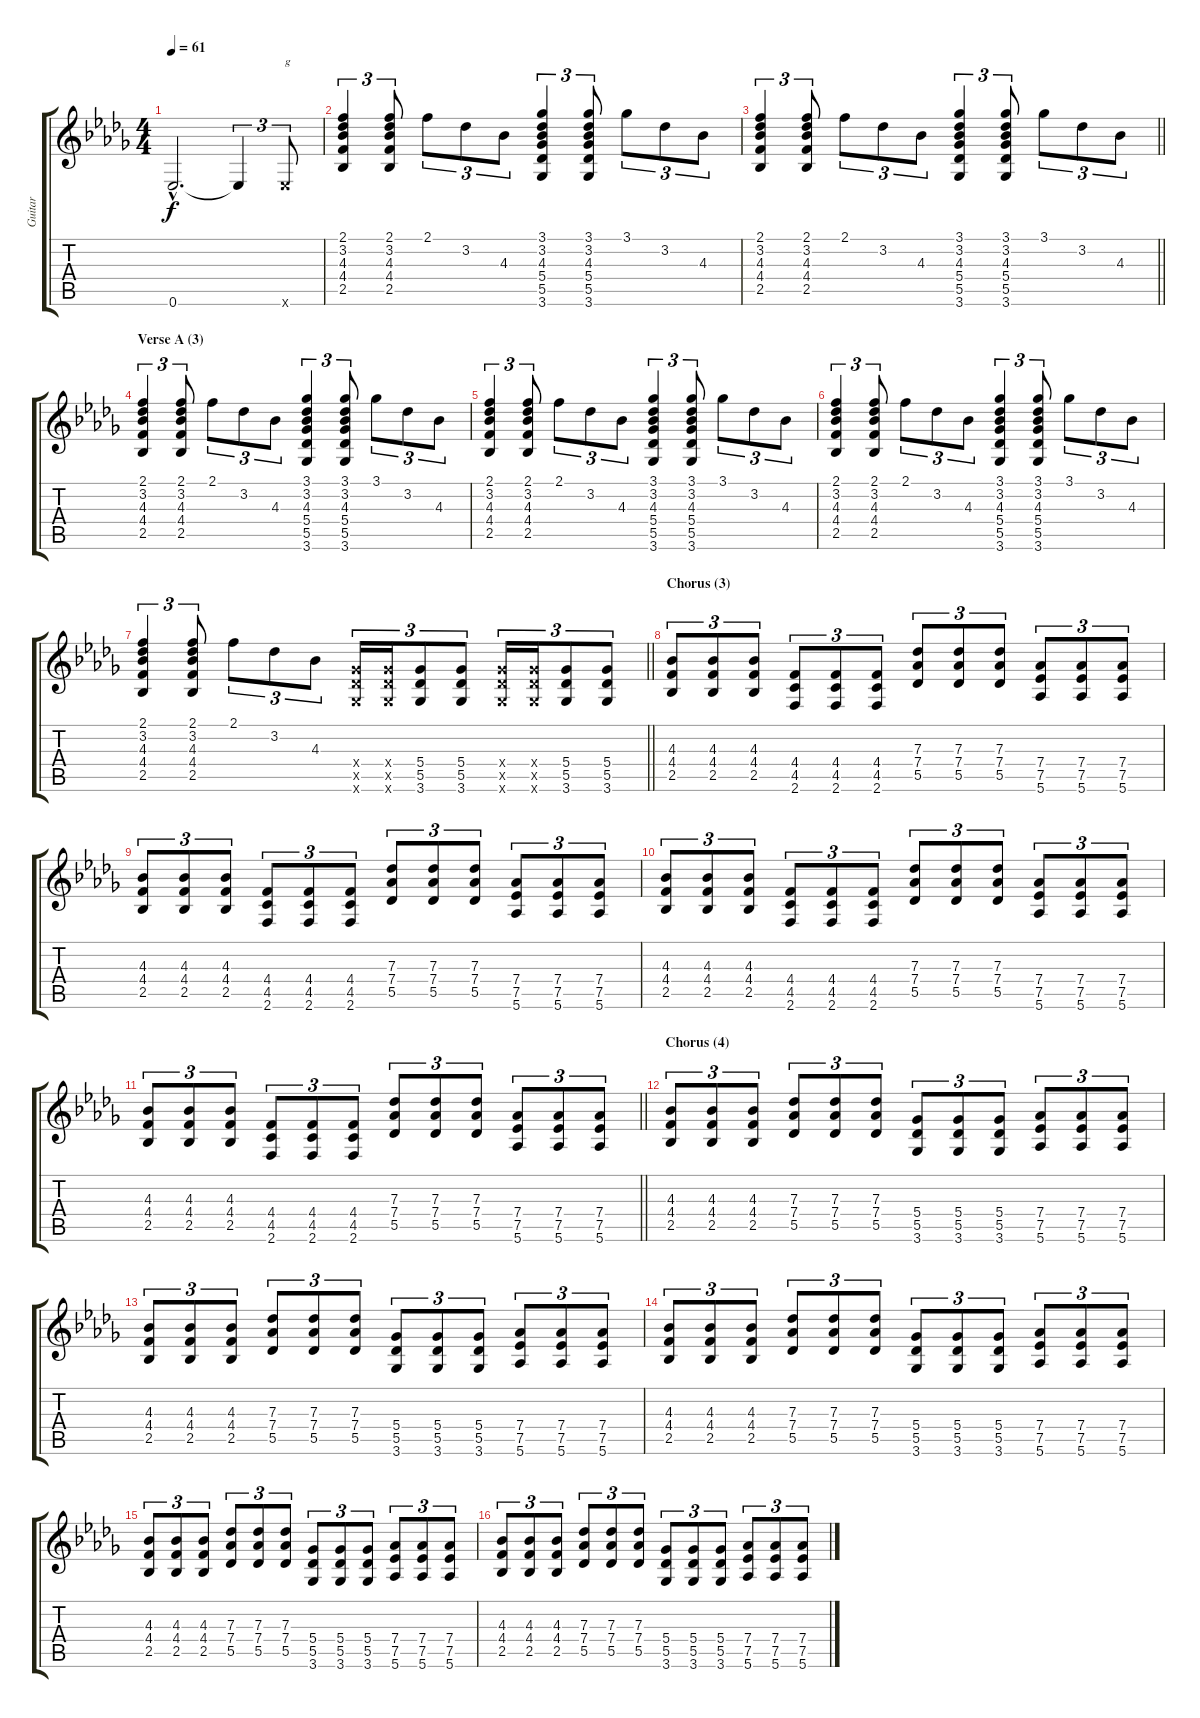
\track ("Guitar" "Guitar") {instrument electricguitarjazz}
\staff {score tabs}
\tuning (Eb4 Bb3 Gb3 Db3 Ab2 Eb2) {hide}
\ts (4 4)
\tempo 61
\clef g2
\ks bbminor
0.6{hac t}.2{d dy f} 0.6{t}.4{tu (3 2)} 0.6{x}.8{tu (3 2) txt "g"} |
(2.1 3.2 4.3 4.4 2.5).4{tu (3 2) instrument electricguitarjazz} (2.1 3.2 4.3 4.4 2.5).8{tu (3 2)} 2.1.8{tu (3 2)} 3.2.8{tu (3 2)} 4.3.8{tu (3 2)} (3.1 3.2 4.3 5.4 5.5 3.6).4{tu (3 2)} (3.1 3.2 4.3 5.4 5.5 3.6).8{tu (3 2)} 3.1.8{tu (3 2)} 3.2.8{tu (3 2)} 4.3.8{tu (3 2)} |
\barLineRight lightlight
(2.1 3.2 4.3 4.4 2.5).4{tu (3 2)} (2.1 3.2 4.3 4.4 2.5).8{tu (3 2)} 2.1.8{tu (3 2)} 3.2.8{tu (3 2)} 4.3.8{tu (3 2)} (3.1 3.2 4.3 5.4 5.5 3.6).4{tu (3 2)} (3.1 3.2 4.3 5.4 5.5 3.6).8{tu (3 2)} 3.1.8{tu (3 2)} 3.2.8{tu (3 2)} 4.3.8{tu (3 2)} |
\section ("" "Verse A (3)")
(2.1 3.2 4.3 4.4 2.5).4{tu (3 2)} (2.1 3.2 4.3 4.4 2.5).8{tu (3 2)} 2.1.8{tu (3 2)} 3.2.8{tu (3 2)} 4.3.8{tu (3 2)} (3.1 3.2 4.3 5.4 5.5 3.6).4{tu (3 2)} (3.1 3.2 4.3 5.4 5.5 3.6).8{tu (3 2)} 3.1.8{tu (3 2)} 3.2.8{tu (3 2)} 4.3.8{tu (3 2)} |
(2.1 3.2 4.3 4.4 2.5).4{tu (3 2)} (2.1 3.2 4.3 4.4 2.5).8{tu (3 2)} 2.1.8{tu (3 2)} 3.2.8{tu (3 2)} 4.3.8{tu (3 2)} (3.1 3.2 4.3 5.4 5.5 3.6).4{tu (3 2)} (3.1 3.2 4.3 5.4 5.5 3.6).8{tu (3 2)} 3.1.8{tu (3 2)} 3.2.8{tu (3 2)} 4.3.8{tu (3 2)} |
(2.1 3.2 4.3 4.4 2.5).4{tu (3 2)} (2.1 3.2 4.3 4.4 2.5).8{tu (3 2)} 2.1.8{tu (3 2)} 3.2.8{tu (3 2)} 4.3.8{tu (3 2)} (3.1 3.2 4.3 5.4 5.5 3.6).4{tu (3 2)} (3.1 3.2 4.3 5.4 5.5 3.6).8{tu (3 2)} 3.1.8{tu (3 2)} 3.2.8{tu (3 2)} 4.3.8{tu (3 2)} |
\barLineRight lightlight
(2.1 3.2 4.3 4.4 2.5).4{tu (3 2)} (2.1 3.2 4.3 4.4 2.5).8{tu (3 2)} 2.1.8{tu (3 2)} 3.2.8{tu (3 2)} 4.3.8{tu (3 2)} (5.4{x} 5.5{x} 3.6{x}).16{tu (3 2) instrument distortionguitar} (5.4{x} 5.5{x} 3.6{x}).16{tu (3 2)} (5.4 5.5 3.6).8{tu (3 2)} (5.4 5.5 3.6).8{tu (3 2)} (5.4{x} 5.5{x} 3.6{x}).16{tu (3 2)} (5.4{x} 5.5{x} 3.6{x}).16{tu (3 2)} (5.4 5.5 3.6).8{tu (3 2)} (5.4 5.5 3.6).8{tu (3 2)} |
\section ("" "Chorus (3)")
(4.3 4.4 2.5).8{tu (3 2)} (4.3 4.4 2.5).8{tu (3 2)} (4.3 4.4 2.5).8{tu (3 2)} (4.4 4.5 2.6).8{tu (3 2)} (4.4 4.5 2.6).8{tu (3 2)} (4.4 4.5 2.6).8{tu (3 2)} (7.3 7.4 5.5).8{tu (3 2)} (7.3 7.4 5.5).8{tu (3 2)} (7.3 7.4 5.5).8{tu (3 2)} (7.4 7.5 5.6).8{tu (3 2)} (7.4 7.5 5.6).8{tu (3 2)} (7.4 7.5 5.6).8{tu (3 2)} |
(4.3 4.4 2.5).8{tu (3 2)} (4.3 4.4 2.5).8{tu (3 2)} (4.3 4.4 2.5).8{tu (3 2)} (4.4 4.5 2.6).8{tu (3 2)} (4.4 4.5 2.6).8{tu (3 2)} (4.4 4.5 2.6).8{tu (3 2)} (7.3 7.4 5.5).8{tu (3 2)} (7.3 7.4 5.5).8{tu (3 2)} (7.3 7.4 5.5).8{tu (3 2)} (7.4 7.5 5.6).8{tu (3 2)} (7.4 7.5 5.6).8{tu (3 2)} (7.4 7.5 5.6).8{tu (3 2)} |
(4.3 4.4 2.5).8{tu (3 2)} (4.3 4.4 2.5).8{tu (3 2)} (4.3 4.4 2.5).8{tu (3 2)} (4.4 4.5 2.6).8{tu (3 2)} (4.4 4.5 2.6).8{tu (3 2)} (4.4 4.5 2.6).8{tu (3 2)} (7.3 7.4 5.5).8{tu (3 2)} (7.3 7.4 5.5).8{tu (3 2)} (7.3 7.4 5.5).8{tu (3 2)} (7.4 7.5 5.6).8{tu (3 2)} (7.4 7.5 5.6).8{tu (3 2)} (7.4 7.5 5.6).8{tu (3 2)} |
\barLineRight lightlight
(4.3 4.4 2.5).8{tu (3 2)} (4.3 4.4 2.5).8{tu (3 2)} (4.3 4.4 2.5).8{tu (3 2)} (4.4 4.5 2.6).8{tu (3 2)} (4.4 4.5 2.6).8{tu (3 2)} (4.4 4.5 2.6).8{tu (3 2)} (7.3 7.4 5.5).8{tu (3 2)} (7.3 7.4 5.5).8{tu (3 2)} (7.3 7.4 5.5).8{tu (3 2)} (7.4 7.5 5.6).8{tu (3 2)} (7.4 7.5 5.6).8{tu (3 2)} (7.4 7.5 5.6).8{tu (3 2)} |
\section ("" "Chorus (4)")
(4.3 4.4 2.5).8{tu (3 2)} (4.3 4.4 2.5).8{tu (3 2)} (4.3 4.4 2.5).8{tu (3 2)} (7.3 7.4 5.5).8{tu (3 2)} (7.3 7.4 5.5).8{tu (3 2)} (7.3 7.4 5.5).8{tu (3 2)} (5.4 5.5 3.6).8{tu (3 2)} (5.4 5.5 3.6).8{tu (3 2)} (5.4 5.5 3.6).8{tu (3 2)} (7.4 7.5 5.6).8{tu (3 2)} (7.4 7.5 5.6).8{tu (3 2)} (7.4 7.5 5.6).8{tu (3 2)} |
(4.3 4.4 2.5).8{tu (3 2)} (4.3 4.4 2.5).8{tu (3 2)} (4.3 4.4 2.5).8{tu (3 2)} (7.3 7.4 5.5).8{tu (3 2)} (7.3 7.4 5.5).8{tu (3 2)} (7.3 7.4 5.5).8{tu (3 2)} (5.4 5.5 3.6).8{tu (3 2)} (5.4 5.5 3.6).8{tu (3 2)} (5.4 5.5 3.6).8{tu (3 2)} (7.4 7.5 5.6).8{tu (3 2)} (7.4 7.5 5.6).8{tu (3 2)} (7.4 7.5 5.6).8{tu (3 2)} |
(4.3 4.4 2.5).8{tu (3 2)} (4.3 4.4 2.5).8{tu (3 2)} (4.3 4.4 2.5).8{tu (3 2)} (7.3 7.4 5.5).8{tu (3 2)} (7.3 7.4 5.5).8{tu (3 2)} (7.3 7.4 5.5).8{tu (3 2)} (5.4 5.5 3.6).8{tu (3 2)} (5.4 5.5 3.6).8{tu (3 2)} (5.4 5.5 3.6).8{tu (3 2)} (7.4 7.5 5.6).8{tu (3 2)} (7.4 7.5 5.6).8{tu (3 2)} (7.4 7.5 5.6).8{tu (3 2)} |
(4.3 4.4 2.5).8{tu (3 2)} (4.3 4.4 2.5).8{tu (3 2)} (4.3 4.4 2.5).8{tu (3 2)} (7.3 7.4 5.5).8{tu (3 2)} (7.3 7.4 5.5).8{tu (3 2)} (7.3 7.4 5.5).8{tu (3 2)} (5.4 5.5 3.6).8{tu (3 2)} (5.4 5.5 3.6).8{tu (3 2)} (5.4 5.5 3.6).8{tu (3 2)} (7.4 7.5 5.6).8{tu (3 2)} (7.4 7.5 5.6).8{tu (3 2)} (7.4 7.5 5.6).8{tu (3 2)} |
(4.3 4.4 2.5).8{tu (3 2)} (4.3 4.4 2.5).8{tu (3 2)} (4.3 4.4 2.5).8{tu (3 2)} (7.3 7.4 5.5).8{tu (3 2)} (7.3 7.4 5.5).8{tu (3 2)} (7.3 7.4 5.5).8{tu (3 2)} (5.4 5.5 3.6).8{tu (3 2)} (5.4 5.5 3.6).8{tu (3 2)} (5.4 5.5 3.6).8{tu (3 2)} (7.4 7.5 5.6).8{tu (3 2)} (7.4 7.5 5.6).8{tu (3 2)} (7.4 7.5 5.6).8{tu (3 2)}
